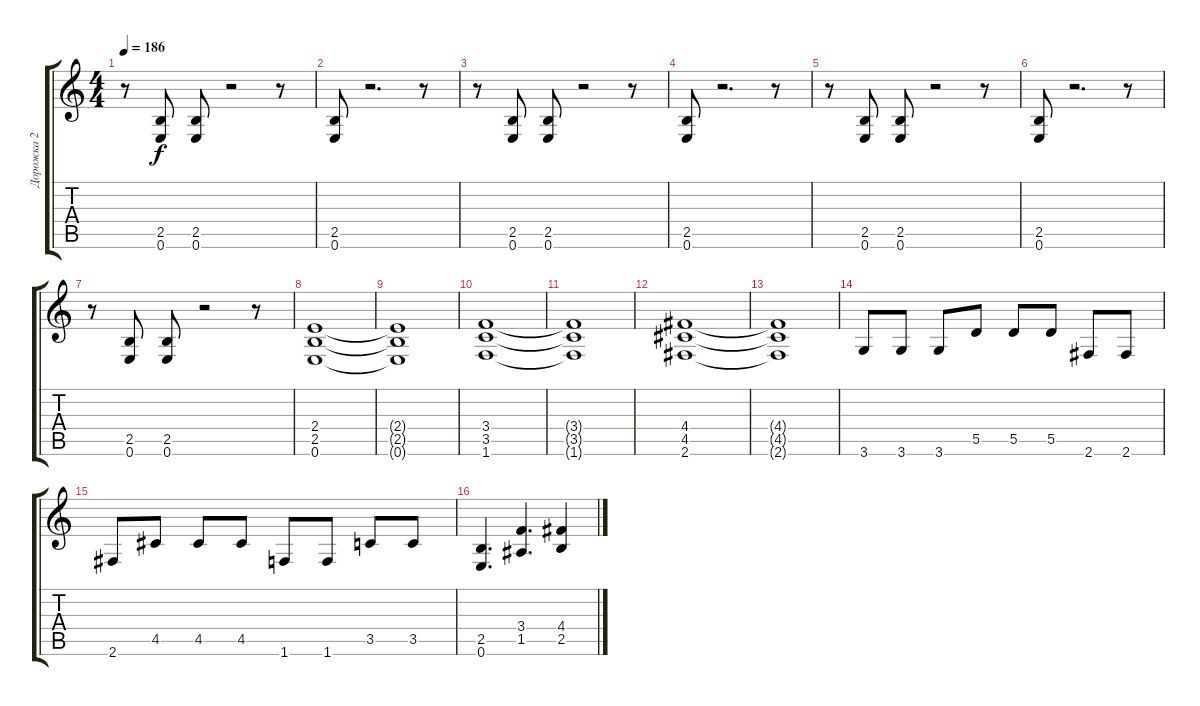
\track ("Дорожка 2" "Дорожка 2") {instrument distortionguitar}
\staff {score tabs}
\tuning (E4 B3 G3 D3 A2 E2) {hide}
\ts (4 4)
\tempo 186
\clef g2
\ks c
r.8{dy f} (2.5 0.6).8 (2.5 0.6).8 r.2 r.8 |
(2.5 0.6).8 r.2{d} r.8 |
r.8 (2.5 0.6).8 (2.5 0.6).8 r.2 r.8 |
(2.5 0.6).8 r.2{d} r.8 |
r.8 (2.5 0.6).8 (2.5 0.6).8 r.2 r.8 |
(2.5 0.6).8 r.2{d} r.8 |
r.8 (2.5 0.6).8 (2.5 0.6).8 r.2 r.8 |
(2.4 2.5 0.6).1 |
(2.4{t} 2.5{t} 0.6{t}).1 |
(3.4 3.5 1.6).1 |
(3.4{t} 3.5{t} 1.6{t}).1 |
(4.4 4.5 2.6).1 |
(4.4{t} 4.5{t} 2.6{t}).1 |
3.6.8 3.6.8 3.6.8 5.5.8 5.5.8 5.5.8 2.6.8 2.6.8 |
2.6.8 4.5.8 4.5.8 4.5.8 1.6.8 1.6.8 3.5.8 3.5.8 |
(2.5 0.6).4{d} (3.4 1.5).4{d} (4.4 2.5).4
